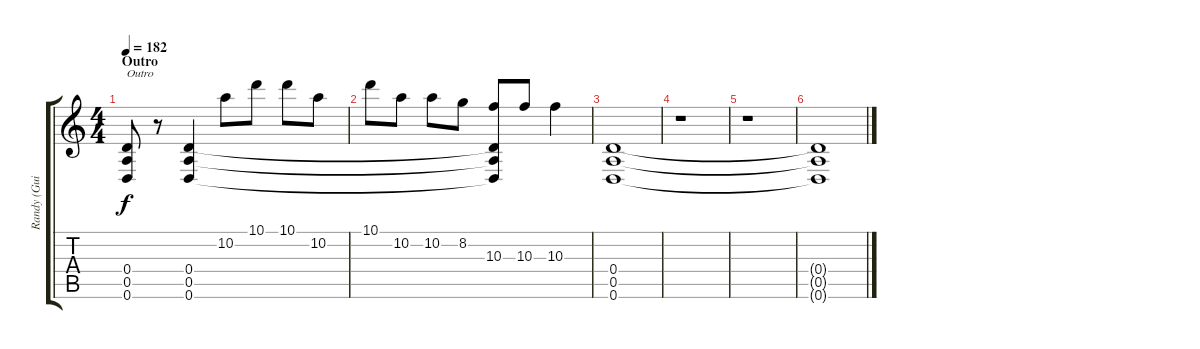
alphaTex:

\track ("Randy (Guitar)" "Randy (Gui") {instrument distortionguitar}
\staff {score tabs}
\tuning (E4 B3 G3 D3 A2 D2) {hide}
\ts (4 4)
\section ("" "Outro")
\tempo 182
\clef g2
\ks c
(0.4 0.5 0.6).8{txt "Outro" dy f} r.8 (0.4 0.5 0.6).4 10.2.8 10.1.8 10.1.8 10.2.8 |
10.1.8 10.2.8 10.2.8 8.2.8 (10.3 0.4{t} 0.5{t} 0.6{t}).8 10.3.8 10.3.4 |
(0.4 0.5 0.6).1 |
r.1 |
r.1 |
(0.4{t} 0.5{t} 0.6{t}).1
